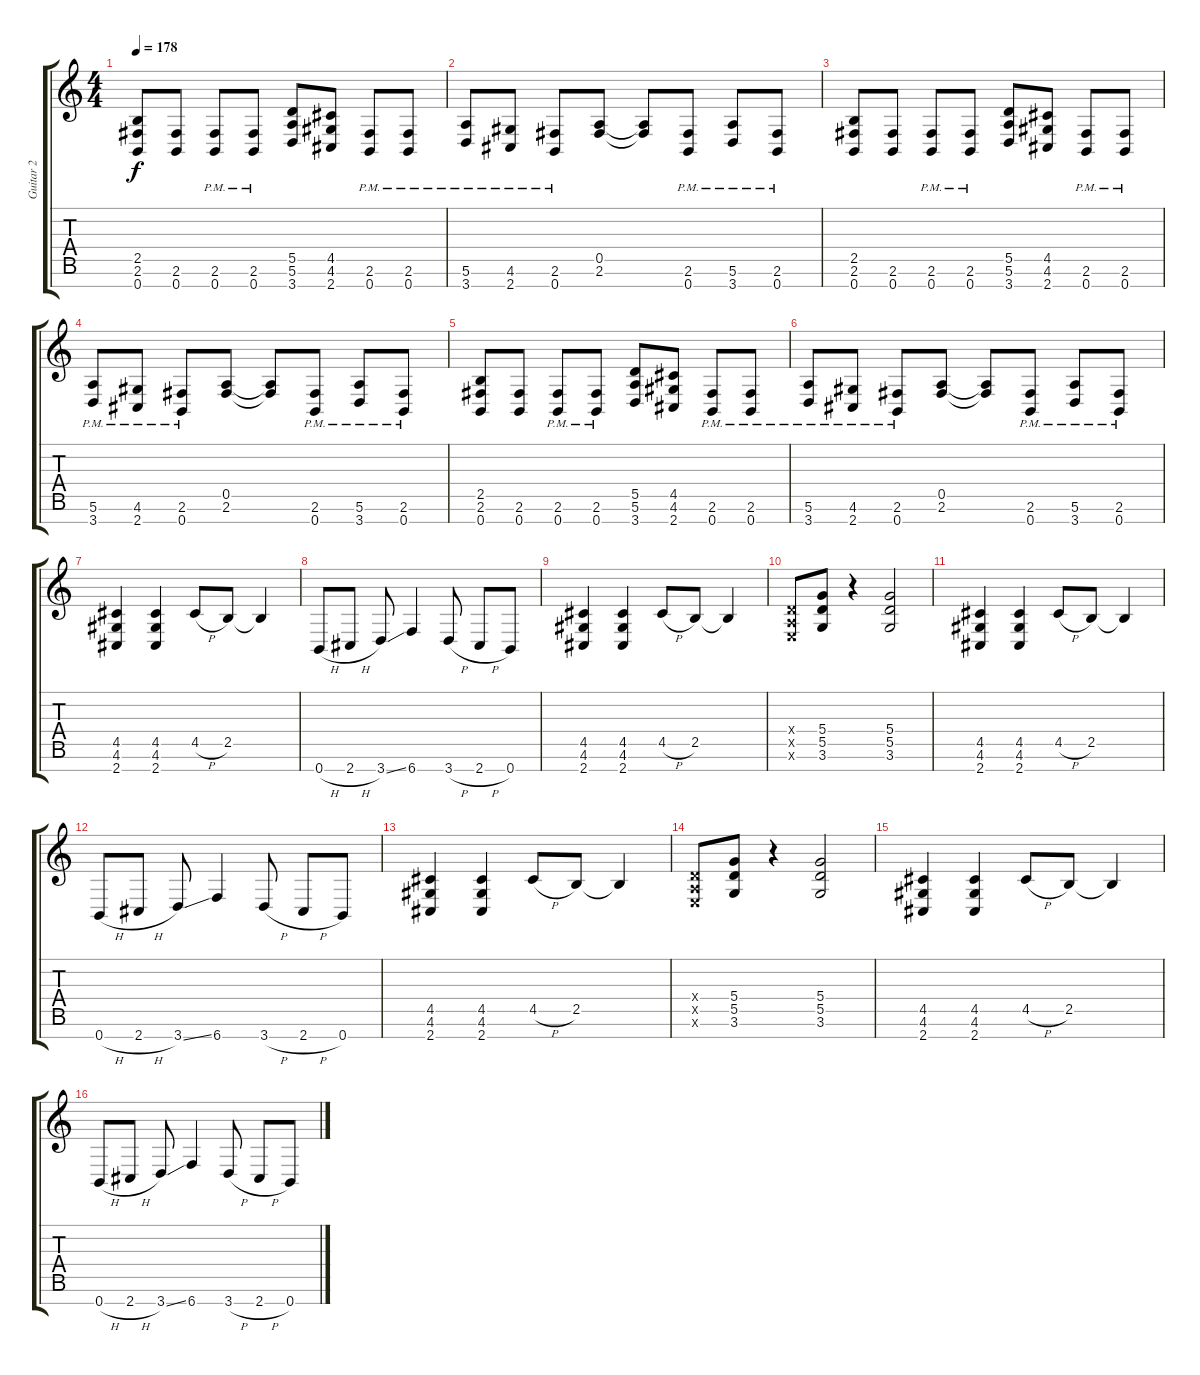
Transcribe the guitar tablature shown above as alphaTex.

\track ("Guitar 2" "Guitar 2") {instrument distortionguitar}
\staff {score tabs}
\tuning (E4 B3 G3 D3 A2 E2 B1) {hide}
\ts (4 4)
\tempo 178
\clef g2
\ks c
(2.5 2.6 0.7).8{dy f} (2.6 0.7).8 (2.6{pm} 0.7{pm}).8 (2.6{pm} 0.7{pm}).8 (5.5 5.6 3.7).8 (4.5 4.6 2.7).8 (2.6{pm} 0.7{pm}).8 (2.6{pm} 0.7{pm}).8 |
(5.6{pm} 3.7{pm}).8 (4.6{pm} 2.7{pm}).8 (2.6{pm} 0.7{pm}).8 (0.5 2.6).8 (0.5{t} 2.6{t}).8 (2.6{pm} 0.7{pm}).8 (5.6{pm} 3.7{pm}).8 (2.6{pm} 0.7{pm}).8 |
(2.5 2.6 0.7).8 (2.6 0.7).8 (2.6{pm} 0.7{pm}).8 (2.6{pm} 0.7{pm}).8 (5.5 5.6 3.7).8 (4.5 4.6 2.7).8 (2.6{pm} 0.7{pm}).8 (2.6{pm} 0.7{pm}).8 |
(5.6{pm} 3.7{pm}).8 (4.6{pm} 2.7{pm}).8 (2.6{pm} 0.7{pm}).8 (0.5 2.6).8 (0.5{t} 2.6{t}).8 (2.6{pm} 0.7{pm}).8 (5.6{pm} 3.7{pm}).8 (2.6{pm} 0.7{pm}).8 |
(2.5 2.6 0.7).8 (2.6 0.7).8 (2.6{pm} 0.7{pm}).8 (2.6{pm} 0.7{pm}).8 (5.5 5.6 3.7).8 (4.5 4.6 2.7).8 (2.6{pm} 0.7{pm}).8 (2.6{pm} 0.7{pm}).8 |
(5.6{pm} 3.7{pm}).8 (4.6{pm} 2.7{pm}).8 (2.6{pm} 0.7{pm}).8 (0.5 2.6).8 (0.5{t} 2.6{t}).8 (2.6{pm} 0.7{pm}).8 (5.6{pm} 3.7{pm}).8 (2.6{pm} 0.7{pm}).8 |
\section ("" "")
(4.5 4.6 2.7).4 (4.5 4.6 2.7).4 4.5{h}.8 2.5.8 2.5{t}.4 |
0.7{h}.8 2.7{h}.8 3.7{ss}.8 6.7.4 3.7{h}.8 2.7{h}.8 0.7.8 |
(4.5 4.6 2.7).4 (4.5 4.6 2.7).4 4.5{h}.8 2.5.8 2.5{t}.4 |
(0.4{x} 0.5{x} 0.6{x}).8 (5.4 5.5 3.6).8 r.4 (5.4 5.5 3.6).2 |
(4.5 4.6 2.7).4 (4.5 4.6 2.7).4 4.5{h}.8 2.5.8 2.5{t}.4 |
0.7{h}.8 2.7{h}.8 3.7{ss}.8 6.7.4 3.7{h}.8 2.7{h}.8 0.7.8 |
(4.5 4.6 2.7).4 (4.5 4.6 2.7).4 4.5{h}.8 2.5.8 2.5{t}.4 |
(0.4{x} 0.5{x} 0.6{x}).8 (5.4 5.5 3.6).8 r.4 (5.4 5.5 3.6).2 |
(4.5 4.6 2.7).4 (4.5 4.6 2.7).4 4.5{h}.8 2.5.8 2.5{t}.4 |
0.7{h}.8 2.7{h}.8 3.7{ss}.8 6.7.4 3.7{h}.8 2.7{h}.8 0.7.8
